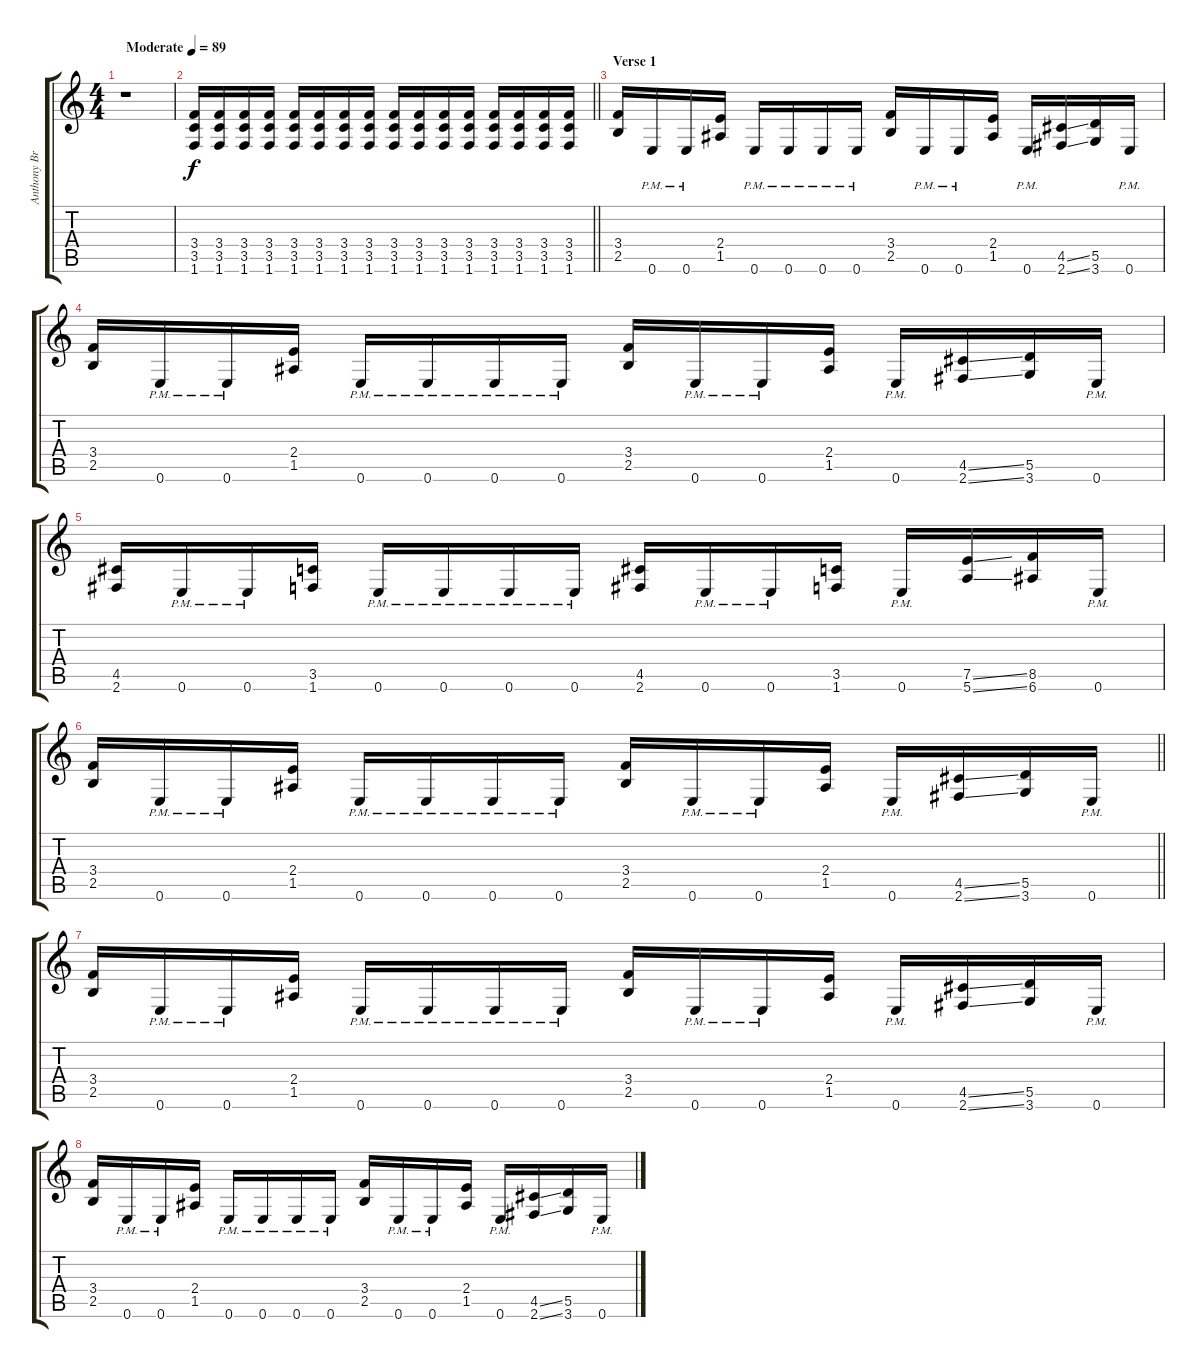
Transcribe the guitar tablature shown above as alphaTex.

\track ("Anthony Bramante (Rhythm Guitar)" "Anthony Br") {instrument distortionguitar}
\staff {score tabs}
\tuning (E4 B3 G3 D3 A2 E2) {hide}
\ts (4 4)
\tempo (89 "Moderate")
\clef g2
\ks c
r.1{dy f instrument distortionguitar} |
\barLineRight lightlight
(3.4 3.5 1.6).16 (3.4 3.5 1.6).16 (3.4 3.5 1.6).16 (3.4 3.5 1.6).16 (3.4 3.5 1.6).16 (3.4 3.5 1.6).16 (3.4 3.5 1.6).16 (3.4 3.5 1.6).16 (3.4 3.5 1.6).16 (3.4 3.5 1.6).16 (3.4 3.5 1.6).16 (3.4 3.5 1.6).16 (3.4 3.5 1.6).16 (3.4 3.5 1.6).16 (3.4 3.5 1.6).16 (3.4 3.5 1.6).16 |
\section ("" "Verse 1")
(3.4 2.5).16 0.6{pm}.16 0.6{pm}.16 (2.4 1.5).16 0.6{pm}.16 0.6{pm}.16 0.6{pm}.16 0.6{pm}.16 (3.4 2.5).16 0.6{pm}.16 0.6{pm}.16 (2.4 1.5).16 0.6{pm}.16 (4.5{ss} 2.6{ss}).16 (5.5 3.6).16 0.6{pm}.16 |
(3.4 2.5).16 0.6{pm}.16 0.6{pm}.16 (2.4 1.5).16 0.6{pm}.16 0.6{pm}.16 0.6{pm}.16 0.6{pm}.16 (3.4 2.5).16 0.6{pm}.16 0.6{pm}.16 (2.4 1.5).16 0.6{pm}.16 (4.5{ss} 2.6{ss}).16 (5.5 3.6).16 0.6{pm}.16 |
(4.5 2.6).16 0.6{pm}.16 0.6{pm}.16 (3.5 1.6).16 0.6{pm}.16 0.6{pm}.16 0.6{pm}.16 0.6{pm}.16 (4.5 2.6).16 0.6{pm}.16 0.6{pm}.16 (3.5 1.6).16 0.6{pm}.16 (7.5{ss} 5.6{ss}).16 (8.5 6.6).16 0.6{pm}.16 |
\barLineRight lightlight
(3.4 2.5).16 0.6{pm}.16 0.6{pm}.16 (2.4 1.5).16 0.6{pm}.16 0.6{pm}.16 0.6{pm}.16 0.6{pm}.16 (3.4 2.5).16 0.6{pm}.16 0.6{pm}.16 (2.4 1.5).16 0.6{pm}.16 (4.5{ss} 2.6{ss}).16 (5.5 3.6).16 0.6{pm}.16 |
(3.4 2.5).16 0.6{pm}.16 0.6{pm}.16 (2.4 1.5).16 0.6{pm}.16 0.6{pm}.16 0.6{pm}.16 0.6{pm}.16 (3.4 2.5).16 0.6{pm}.16 0.6{pm}.16 (2.4 1.5).16 0.6{pm}.16 (4.5{ss} 2.6{ss}).16 (5.5 3.6).16 0.6{pm}.16 |
(3.4 2.5).16 0.6{pm}.16 0.6{pm}.16 (2.4 1.5).16 0.6{pm}.16 0.6{pm}.16 0.6{pm}.16 0.6{pm}.16 (3.4 2.5).16 0.6{pm}.16 0.6{pm}.16 (2.4 1.5).16 0.6{pm}.16 (4.5{ss} 2.6{ss}).16 (5.5 3.6).16 0.6{pm}.16
